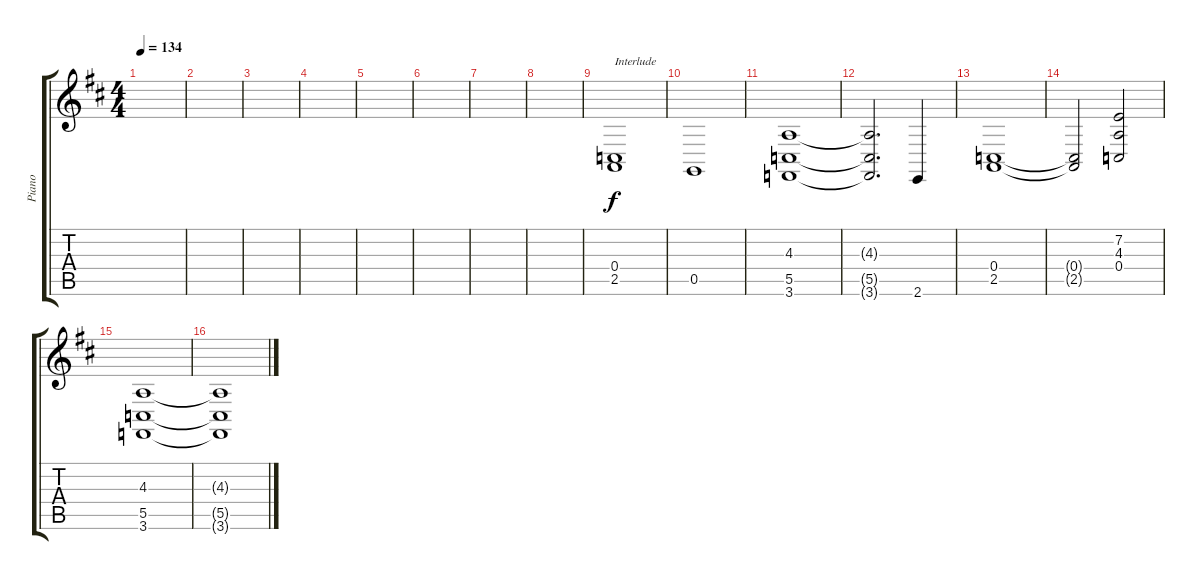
\track ("Piano" "Piano") {instrument acousticgrandpiano}
\staff {score tabs}
\tuning (D4 A3 F3 C3 G2 D2) {hide}
\ts (4 4)
\tempo 134
\clef g2
\ks d
|
|
|
|
|
|
|
|
(0.4 2.5).1{txt "Interlude"} |
0.5.1 |
(4.3 5.5 3.6).1 |
(4.3{t} 5.5{t} 3.6{t}).2{d} 2.6.4 |
(0.4 2.5).1 |
(0.4{t} 2.5{t}).2 (7.2 4.3 0.4).2 |
(4.3 5.5 3.6).1 |
(4.3{t} 5.5{t} 3.6{t}).1
